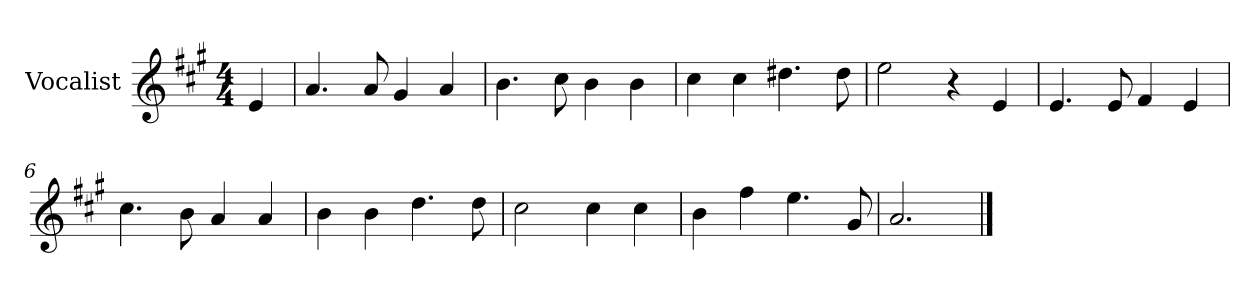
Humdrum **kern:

**kern
*part1
*staff1
*I"Vocalist
*k[f#c#g#]
*A:
*M4/4
=
4e
=1
4.a
8a
4g#
4a
=2
4.b
8cc#
4b
4b
=3
4cc#
4cc#
4.dd#X
8dd#
=4
2ee
4r
4e
=5
4.e
8e
4f#
4e
=6
4.cc#
8b
4a
4a
=7
4b
4b
4.dd
8dd
=8
2cc#
4cc#
4cc#
=9
4b
4ff#
4.ee
8g#
=10
2.a
==
*-
